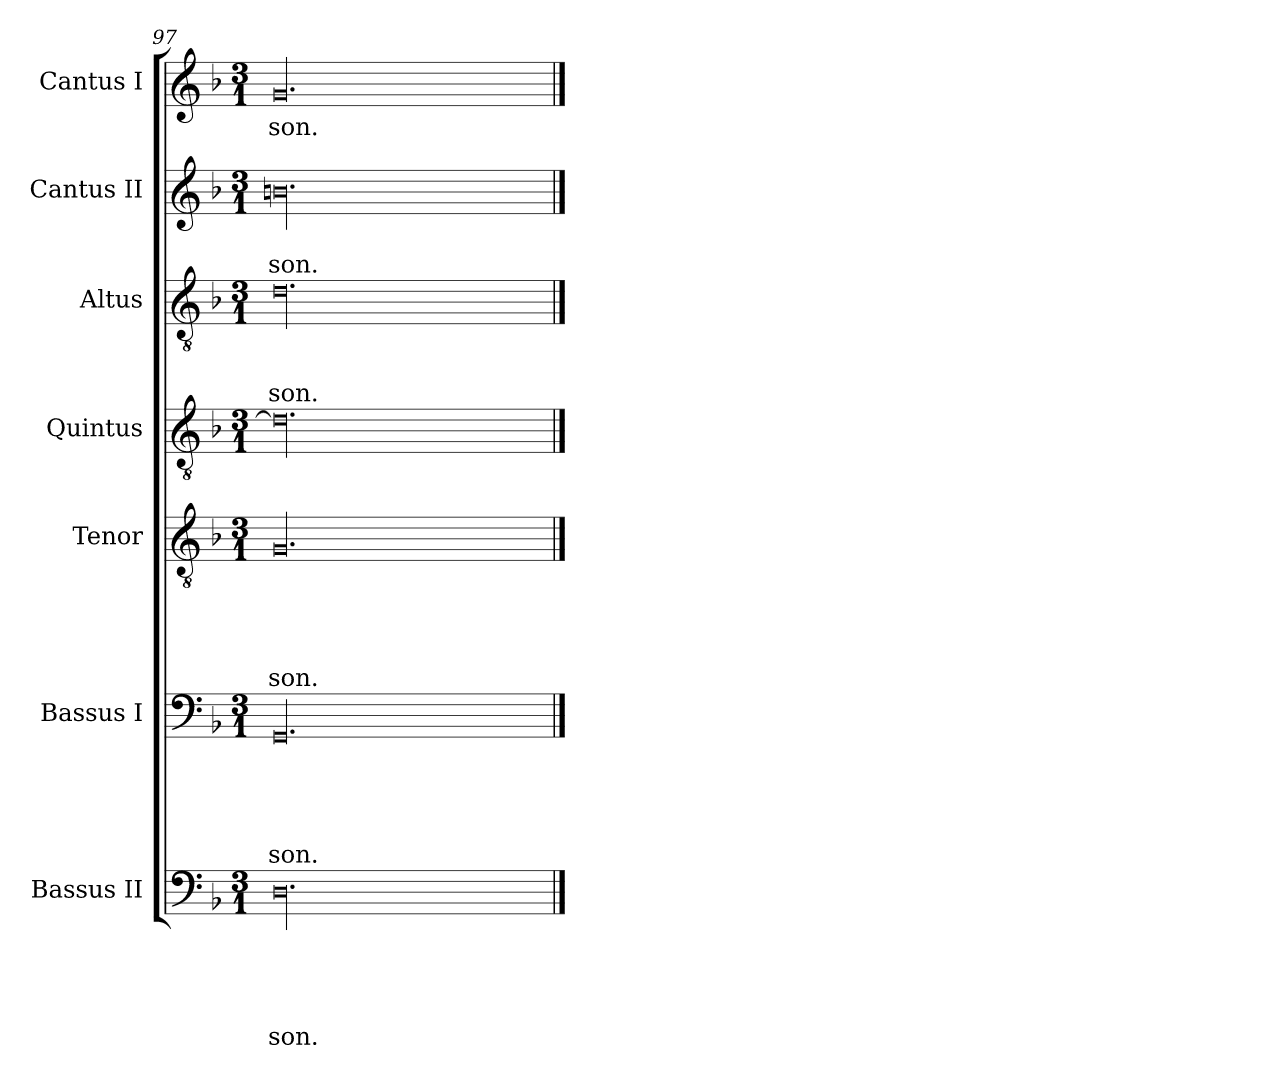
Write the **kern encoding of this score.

**kern	**text	**text	**text	**text	**text	**kern	**text	**text	**text	**text	**text	**kern	**text	**text	**text	**text	**text	**kern	**text	**text	**text	**text	**kern	**text	**text	**text	**kern	**text	**text	**kern	**text
*part7	*part7	*part7	*part7	*part7	*part7	*part6	*part6	*part6	*part6	*part6	*part6	*part5	*part5	*part5	*part5	*part5	*part5	*part4	*part4	*part4	*part4	*part4	*part3	*part3	*part3	*part3	*part2	*part2	*part2	*part1	*part1
*staff7	*staff7	*staff7	*staff7	*staff7	*staff7	*staff6	*staff6	*staff6	*staff6	*staff6	*staff6	*staff5	*staff5	*staff5	*staff5	*staff5	*staff5	*staff4	*staff4	*staff4	*staff4	*staff4	*staff3	*staff3	*staff3	*staff3	*staff2	*staff2	*staff2	*staff1	*staff1
*I"Bassus II	*	*	*	*	*	*I"Bassus I	*	*	*	*	*	*I"Tenor	*	*	*	*	*	*I"Quintus	*	*	*	*	*I"Altus	*	*	*	*I"Cantus II	*	*	*I"Cantus I	*
*clefF4	*	*	*	*	*	*clefF4	*	*	*	*	*	*clefGv2	*	*	*	*	*	*clefGv2	*	*	*	*	*clefGv2	*	*	*	*clefG2	*	*	*clefG2	*
*k[b-]	*	*	*	*	*	*k[b-]	*	*	*	*	*	*k[b-]	*	*	*	*	*	*k[b-]	*	*	*	*	*k[b-]	*	*	*	*k[b-]	*	*	*k[b-]	*
*M3/1	*	*	*	*	*	*M3/1	*	*	*	*	*	*M3/1	*	*	*	*	*	*M3/1	*	*	*	*	*M3/1	*	*	*	*M3/1	*	*	*M3/1	*
=97	=97	=97	=97	=97	=97	=97	=97	=97	=97	=97	=97	=97	=97	=97	=97	=97	=97	=97	=97	=97	=97	=97	=97	=97	=97	=97	=97	=97	=97	=97	=97
00.D\	.	.	.	.	-son.	00.GG/	.	.	.	.	-son.	00.G/	.	.	.	.	-son.	00.d\]	.	.	.	.	00.d\	.	.	-son.	00.bn\	.	-son.	00.g/	-son.
==	==	==	==	==	==	==	==	==	==	==	==	==	==	==	==	==	==	==	==	==	==	==	==	==	==	==	==	==	==	==	==
*-	*-	*-	*-	*-	*-	*-	*-	*-	*-	*-	*-	*-	*-	*-	*-	*-	*-	*-	*-	*-	*-	*-	*-	*-	*-	*-	*-	*-	*-	*-	*-
